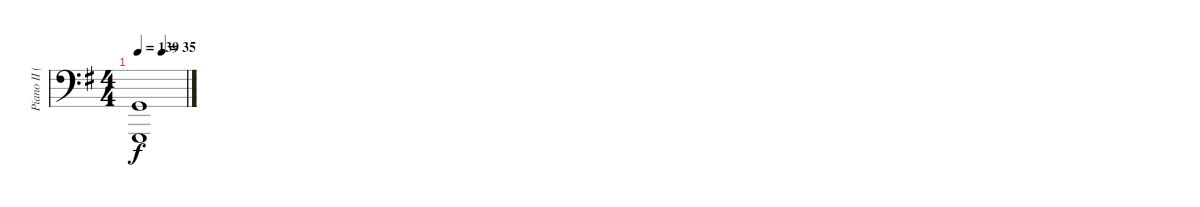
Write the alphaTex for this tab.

\track ("Piano II (Bass - Left Hand)" "Piano II (") {instrument acousticgrandpiano}
\staff {score}
\tuning (G2 D2 A1 D1) {hide}
\ts (4 4)
\tempo 139
\tempo (35 0.5)
\clef f4
\ks g
(0.1{t} 5.4{t}).1{dy f}
